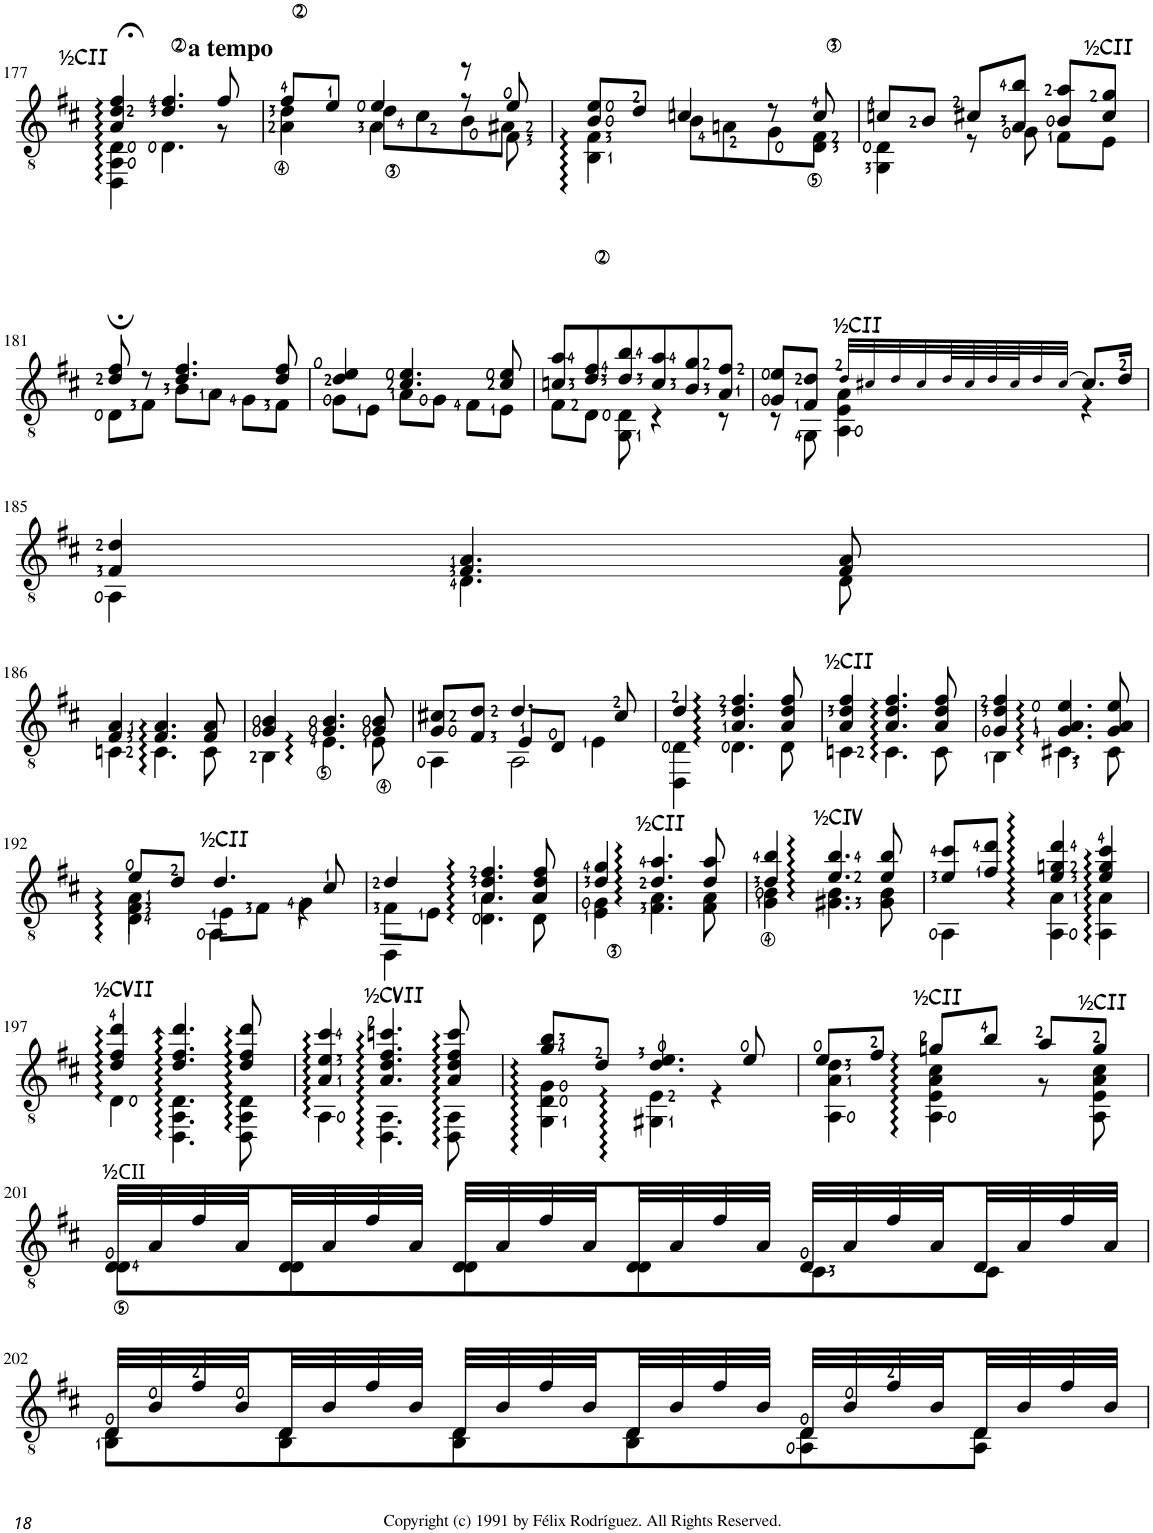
**kern
*part1
*staff1
*I"6ta en Re
!!LO:PB:g=z
*clefGv2
*k[f#c#]
*M3/4
=177
*^
!LO:TX:a:t=½CII	!
4A/;< 4d/;< 4f#/;<	4DD\; 4AA\; 4D\;
!LO:TX:a:B:t=a tempo	!
4.d/ 4.f#/	4.D\
8f#/	8r
=178	=178
*	*^
8f#/L	4A\	4d\
8e/J	.	.
4e/	4A\	8d<\L
.	.	8c#\
8r	8r	8B\
8e/	8F#\	8A#X\J
*	*v	*v
=179	=179
8B/ 8e/L	4BB\ 4F#\
8d/J	.
4cn/	8B\L
.	8An\
8r	8G\
8c/	8D\ 8F#\J
=180	=180
8cn/L	4GG\ 4D\
8B/J	.
8c#X/L	8r
8A/ 8b/J	8G\
8B/ 8a/L	8F#\L
!LO:TX:a:t=½CII	!
8c#/ 8g/J	8E\J
!!LO:LB:g=z	!!
=181	=181
8d/ 8f#/	8D\L
8r	8F#\J
4.d/ 4.f#/	8B\L
.	8A\J
.	8G\L
8d/ 8f#/	8F#\J
=182	=182
4d/ 4e/	8G\L
.	8E\J
4.c#/ 4.e/	8A\L
.	8G\J
.	8F#\L
8c#/ 8e/	8E\J
=183	=183
8cn/ 8a/L	8F#\L
8d/ 8f#/	8D\J
8d/ 8b/	8GG\ 8D\
8c/ 8a/	4r
8B/ 8g/	.
8A/ 8f#/J	8r
=184	=184
8G/ 8e/L	8r
8F#/ 8d/J	8GG\
!LO:TX:a:t=½CII	!
32d!/LLL	4AA\ 4E\ 4A\
32c#X!/	.
32d!/	.
32c#!/	.
64d!/L	.
64c#!/	.
64d!/	.
64c#!/J	.
32d!/	.
[32c#!/JJJ	.
8.c#/L]	4r
16d/Jk	.
!!LO:LB:g=z	!!
=185	=185
4F#/ 4d/	4AA\
4.F#/ 4.A/	4.D\
8F#/ 8A/	8D\
!!LO:LB:g=z	!!
=186	=186
4F#/ 4A/	4Cn\
4.F#/ 4.A/	4.C\
8F#/ 8A/	8C\
=187	=187
4G/ 4B/	4BB\
4.G/ 4.B/	4.E\
8G/ 8B/	8E<\
=188	=188
*	*^
8G/ 8c#X/L	4AA\	4ryy
8F#/ 8d/J	.	.
4.d/	8E/L	2AA\
.	8D/J	.
.	4E\	.
8c#/	.	.
*	*v	*v
=189	=189
4d/	4DD\ 4D\
4.A/ 4.d/ 4.f#/	4.D\
8A/ 8d/ 8f#/	8D\
=190	=190
!LO:TX:a:t=½CII	!
4A/ 4d/ 4f#/	4Cn\
4.A/ 4.d/ 4.f#/	4.C\
8A/ 8d/ 8f#/	8C\
=191	=191
4G/ 4d/ 4f#/	4BB\
4.G/ 4.A/ 4.e/	4.C#X\
8G/ 8A/ 8e/	8C#\
!!LO:LB:g=z	!!
=192	=192
*	*^
8e/L	4F#\ 4A\	4D\
8d/J	.	.
!LO:TX:a:t=½CII	!	!
4.d/	4AA\	8E\L
.	.	8F#\J
.	4r	4G\
8c#/	.	.
=193	=193	=193
4d/	4DD\	8F#\L
.	.	8E\J
4.A/ 4.d/ 4.f#/	4.A\	4.D\
8A/ 8d/ 8f#/	8A	8D\
*	*v	*v
=194	=194
4d/ 4g/	4E\ 4G\
!LO:TX:a:t=½CII	!
4.d/ 4.a/	4.F#\ 4.A\
8d/ 8a/	8F#\ 8A\
=195	=195
4d/ 4b/	4G\ 4B\
!LO:TX:a:t=½CIV	!
4.e/ 4.b/	4.G#X\ 4.B\
8e/ 8b/	8G#\ 8B\
=196	=196
8e/ 8cc#/L	4AA\
8f#/ 8dd/J	.
4e/ 4gn/ 4dd/	4AA\ 4A\
4e/ 4g/ 4cc#/	4AA\ 4A\
!!LO:LB:g=z	!!
=197	=197
!LO:TX:a:t=½CVII	!
4d/ 4f#/ 4dd/	4D\
4.d/ 4.f#/ 4.dd/	4.DD\ 4.AA\ 4.D\
8d/ 8f#/ 8dd/	8DD\ 8AA\ 8D\
=198	=198
4A/ 4e/ 4cc#/	4AA\
!LO:TX:a:t=½CVII	!
4.A/ 4.d/ 4.f#/ 4.ccn/	4.DD\ 4.AA\
8A/ 8d/ 8f#/ 8cc/	8DD\ 8AA\
=199	=199
8g/ 8b/L	4GG\ 4D\ 4G\
8d/J	.
4.d/ 4.e/	4GG#X\ 4E\
.	4r
8e/	.
=200	=200
8e/L	4AA\ 4A\ 4d\
8f#/J	.
!LO:TX:a:t=½CII	!
8gn/L	4AA\ 4E\ 4A\ 4c#\
8b/J	.
8a/L	8r
!LO:TX:a:t=½CII	!
8g/J	8AA\ 8E\ 8A\ 8c#\
!!LO:LB:g=z	!!
=201	=201
!LO:TX:a:t=½CII	!
32D/LLL	8D\L
32A/	.
32f#/	.
32A/	.
32D/	8D\
32A/	.
32f#/	.
32A/JJJ	.
32D/LLL	8D\
32A/	.
32f#/	.
32A/	.
32D/	8D\
32A/	.
32f#/	.
32A/JJJ	.
32D/LLL	8C#\
32A/	.
32f#/	.
32A/	.
32D/	8C#\J
32A/	.
32f#/	.
32A/JJJ	.
!!LO:LB:g=z	!!
=202	=202
32D/LLL	8BB\ 8D\L
32B/	.
32f#/	.
32B/	.
32D/	8BB\ 8D\
32B/	.
32f#/	.
32B/JJJ	.
32D/LLL	8BB\ 8D\
32B/	.
32f#/	.
32B/	.
32D/	8BB\ 8D\
32B/	.
32f#/	.
32B/JJJ	.
32D/LLL	8AA\ 8D\
32B/	.
32f#/	.
32B/	.
32D/	8AA\ 8D\J
32B/	.
32f#/	.
32B/JJJ	.
*v	*v
=
*-
